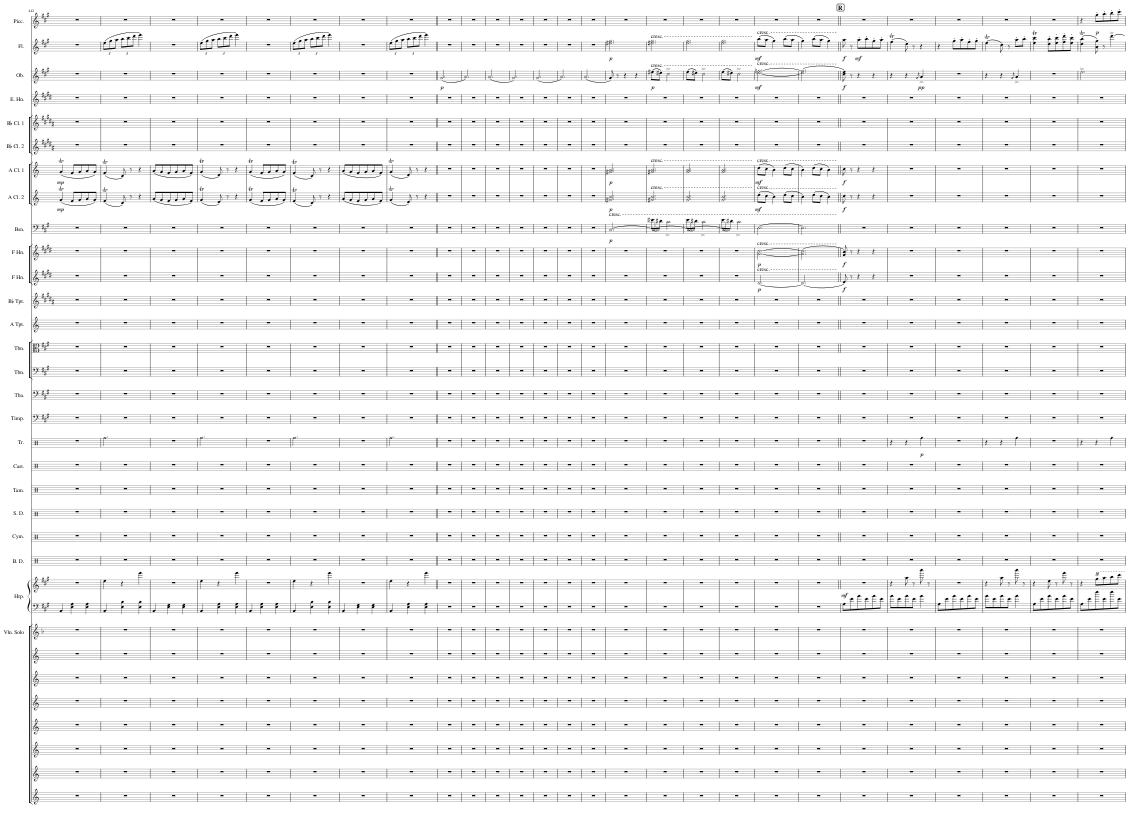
**kern	**kern	**kern	**kern	**kern	**kern	**kern	**kern	**kern	**kern	**dynam	**kern	**kern	**kern	**kern	**kern	**kern	**dynam	**kern	**kern	**kern	**kern	**kern	**kern	**kern	**dynam	**kern	**dynam	**kern	**dynam	**kern	**dynam	**kern	**dynam	**kern	**kern	**kern	**kern	**dynam	**kern	**dynam	**kern	**dynam
*part32	*part31	*part30	*part29	*part28	*part27	*part26	*part25	*part24	*part24	*part24	*part23	*part22	*part21	*part20	*part19	*part18	*part18	*part17	*part16	*part15	*part14	*part13	*part12	*part11	*part11	*part10	*part10	*part9	*part9	*part8	*part8	*part7	*part7	*part6	*part5	*part4	*part3	*part3	*part2	*part2	*part1	*part1
*staff33	*staff32	*staff31	*staff30	*staff29	*staff28	*staff27	*staff26	*staff25	*staff24	*staff24/25	*staff23	*staff22	*staff21	*staff20	*staff19	*staff18	*staff18	*staff17	*staff16	*staff15	*staff14	*staff13	*staff12	*staff11	*staff11	*staff10	*staff10	*staff9	*staff9	*staff8	*staff8	*staff7	*staff7	*staff6	*staff5	*staff4	*staff3	*staff3	*staff2	*staff2	*staff1	*staff1
*I"Piano	*I"Piano	*I"Piano	*I"Piano	*I"Piano	*I"Piano	*I"Piano	*I"Violin Solo	*I"Harp	*	*	*I"Bass Drum	*I"Cymbals	*I"Snare Drum	*I"Tambourine	*I"Castanets	*I"Triangle	*	*I"Timpani	*I"Tuba	*I"Trombone	*I"Trombone	*I"A Trumpet	*I"Bb Trumpet	*I"Horn in F	*	*I"Horn in F	*	*I"Bassoon	*	*I"A Clarinet 2	*	*I"A Clarinet 1	*	*I"Bb Clarinet 2	*I"Bb Clarinet 1	*I"English Horn	*I"Oboe	*	*I"Flute	*	*I"Piccolo	*
*I'Pno	*I'Pno	*I'Pno	*I'Pno	*I'Pno	*I'Pno	*I'Pno	*I'Vln. Solo	*I'Hrp.	*	*	*I'B. D.	*I'Cym.	*I'S. D.	*I'Tam.	*I'Cast.	*I'Tr.	*	*I'Timp.	*I'Tba.	*I'Tbn.	*I'Tbn.	*I'A Tpt.	*I'Bb Tpt.	*	*	*	*	*I'Bsn.	*	*I'A Cl. 2	*	*I'A Cl. 1	*	*I'Bb Cl. 2	*I'Bb Cl. 1	*I'E. Hn.	*I'Ob.	*	*I'Fl.	*	*I'Picc.	*
!!LO:PB:g=z
*clefG2	*clefG2	*clefG2	*clefG2	*clefG2	*clefG2	*clefG2	*clefG2	*clefF4	*clefG2	*	*clefX	*clefX	*clefX	*clefX	*clefX	*clefX	*	*clefF4	*clefF4	*clefF4	*clefC3	*clefG2	*clefG2	*clefG2	*	*clefG2	*	*clefF4	*	*clefG2	*	*clefG2	*	*clefG2	*clefG2	*clefG2	*clefG2	*	*clefG2	*	*clefG2	*
*	*	*	*	*	*	*	*	*	*	*	*	*	*	*	*	*	*	*	*	*	*	*Trd2c3	*Trd1c2	*Trd4c7	*	*Trd4c7	*	*	*	*Trd2c3	*	*Trd2c3	*	*Trd1c2	*Trd1c2	*Trd4c7	*	*	*	*	*Trd-7c-12	*
*k[]	*k[]	*k[]	*k[]	*k[]	*k[]	*k[]	*k[b-]	*k[f#c#g#]	*k[f#c#g#]	*	*k[]	*k[]	*k[]	*k[]	*k[]	*k[]	*	*k[f#c#g#]	*k[f#c#g#]	*k[f#c#g#]	*k[f#c#g#]	*k[]	*k[f#c#g#d#a#]	*k[f#c#g#d#]	*	*k[f#c#g#d#]	*	*k[f#c#g#]	*	*k[]	*	*k[]	*	*k[f#c#g#d#a#]	*k[f#c#g#d#a#]	*k[f#c#g#d#]	*k[f#c#g#]	*	*k[f#c#g#]	*	*k[f#c#g#]	*
*	*	*	*	*	*	*	*M6/8	*M3/4	*M3/4	*	*M3/4	*M3/4	*M3/4	*M3/4	*M3/4	*M3/4	*	*M3/4	*M3/4	*M3/4	*M3/4	*M3/4	*M3/4	*M3/4	*	*M3/4	*	*M3/4	*	*M3/4	*	*M3/4	*	*M3/4	*M3/4	*M3/4	*M3/4	*	*M3/4	*	*M3/4	*
=442	=442	=442	=442	=442	=442	=442	=442	=442	=442	=442	=442	=442	=442	=442	=442	=442	=442	=442	=442	=442	=442	=442	=442	=442	=442	=442	=442	=442	=442	=442	=442	=442	=442	=442	=442	=442	=442	=442	=442	=442	=442	=442
!	!	!	!	!	!	!	!	!	!	!	!	!	!	!	!	!	!	!	!	!	!	!	!	!	!	!	!	!	!	!	!LO:DY:b	!	!LO:DY:b	!	!	!	!	!	!	!	!	!
1r	1r	1r	1r	1r	1r	1r	2.r	4AA/	2.r	.	2.r	2.r	2.r	2.r	2.r	2.r	.	2.r	2.r	2.r	2.r	2.r	2.r	2.r	.	2.r	.	2.r	.	(4gT/	mp	(4gT/	mp	2.r	2.r	2.r	2.r	.	2.r	.	2.r	.
.	.	.	.	.	.	.	.	4E\ 4A\	.	.	.	.	.	.	.	.	.	.	.	.	.	.	.	.	.	.	.	.	.	8f/L	.	8f/L	.	.	.	.	.	.	.	.	.	.
.	.	.	.	.	.	.	.	.	.	.	.	.	.	.	.	.	.	.	.	.	.	.	.	.	.	.	.	.	.	8g/	.	8g/	.	.	.	.	.	.	.	.	.	.
.	.	.	.	.	.	.	.	4E\ 4A\	.	.	.	.	.	.	.	.	.	.	.	.	.	.	.	.	.	.	.	.	.	8a/	.	8a/	.	.	.	.	.	.	.	.	.	.
.	.	.	.	.	.	.	.	.	.	.	.	.	.	.	.	.	.	.	.	.	.	.	.	.	.	.	.	.	.	8g/J)	.	8g/J)	.	.	.	.	.	.	.	.	.	.
.	.	.	.	.	.	.	4ryy	4ryy	4ryy	.	4ryy	4ryy	4ryy	4ryy	4ryy	4ryy	.	4ryy	4ryy	4ryy	4ryy	4ryy	4ryy	4ryy	.	4ryy	.	4ryy	.	4ryy	.	4ryy	.	4ryy	4ryy	4ryy	4ryy	.	4ryy	.	4ryy	.
=443	=443	=443	=443	=443	=443	=443	=443	=443	=443	=443	=443	=443	=443	=443	=443	=443	=443	=443	=443	=443	=443	=443	=443	=443	=443	=443	=443	=443	=443	=443	=443	=443	=443	=443	=443	=443	=443	=443	=443	=443	=443	=443
!	!	!	!	!	!	!	!	!	!	!	!	!	!	!	!	!LO:N:head=diamond	!	!	!	!	!	!	!	!	!	!	!	!	!	!	!	!	!	!	!	!	!	!	!	!	!	!
*	*	*	*	*	*	*	*	*	*	*	*	*	*	*	*	*	*	*	*	*	*	*	*	*	*	*	*	*	*	*	*	*	*	*	*	*	*	*	*Xbrackettup	*	*	*
1r	1r	1r	1r	1r	1r	1r	2.r	4AA/	4ee\	.	2.r	2.r	2.r	2.r	2.r	2.Rff\	.	2.r	2.r	2.r	2.r	2.r	2.r	2.r	.	2.r	.	2.r	.	(4fT/	.	(4fT/	.	2.r	2.r	2.r	2.r	.	(12ee\L	.	2.r	.
.	.	.	.	.	.	.	.	.	.	.	.	.	.	.	.	.	.	.	.	.	.	.	.	.	.	.	.	.	.	.	.	.	.	.	.	.	.	.	12gg#\	.	.	.
.	.	.	.	.	.	.	.	.	.	.	.	.	.	.	.	.	.	.	.	.	.	.	.	.	.	.	.	.	.	.	.	.	.	.	.	.	.	.	12aa\J	.	.	.
.	.	.	.	.	.	.	.	4E\ 4B\	4r	.	.	.	.	.	.	.	.	.	.	.	.	.	.	.	.	.	.	.	.	8d/)	.	8d/)	.	.	.	.	.	.	12bb\L	.	.	.
.	.	.	.	.	.	.	.	.	.	.	.	.	.	.	.	.	.	.	.	.	.	.	.	.	.	.	.	.	.	.	.	.	.	.	.	.	.	.	12ccc#\	.	.	.
.	.	.	.	.	.	.	.	.	.	.	.	.	.	.	.	.	.	.	.	.	.	.	.	.	.	.	.	.	.	8r	.	8r	.	.	.	.	.	.	.	.	.	.
.	.	.	.	.	.	.	.	.	.	.	.	.	.	.	.	.	.	.	.	.	.	.	.	.	.	.	.	.	.	.	.	.	.	.	.	.	.	.	12ddd\J	.	.	.
.	.	.	.	.	.	.	.	4E\ 4B\	4eee\	.	.	.	.	.	.	.	.	.	.	.	.	.	.	.	.	.	.	.	.	4r	.	4r	.	.	.	.	.	.	4eee\)	.	.	.
.	.	.	.	.	.	.	4ryy	4ryy	4ryy	.	4ryy	4ryy	4ryy	4ryy	4ryy	4ryy	.	4ryy	4ryy	4ryy	4ryy	4ryy	4ryy	4ryy	.	4ryy	.	4ryy	.	4ryy	.	4ryy	.	4ryy	4ryy	4ryy	4ryy	.	4ryy	.	4ryy	.
=444	=444	=444	=444	=444	=444	=444	=444	=444	=444	=444	=444	=444	=444	=444	=444	=444	=444	=444	=444	=444	=444	=444	=444	=444	=444	=444	=444	=444	=444	=444	=444	=444	=444	=444	=444	=444	=444	=444	=444	=444	=444	=444
1r	1r	1r	1r	1r	1r	1r	2.r	4AA/	2.r	.	2.r	2.r	2.r	2.r	2.r	2.r	.	2.r	2.r	2.r	2.r	2.r	2.r	2.r	.	2.r	.	2.r	.	(8a/L	.	(8a/L	.	2.r	2.r	2.r	2.r	.	2.r	.	2.r	.
.	.	.	.	.	.	.	.	.	.	.	.	.	.	.	.	.	.	.	.	.	.	.	.	.	.	.	.	.	.	8g/	.	8g/	.	.	.	.	.	.	.	.	.	.
.	.	.	.	.	.	.	.	4E\ 4G#\	.	.	.	.	.	.	.	.	.	.	.	.	.	.	.	.	.	.	.	.	.	8f/	.	8f/	.	.	.	.	.	.	.	.	.	.
.	.	.	.	.	.	.	.	.	.	.	.	.	.	.	.	.	.	.	.	.	.	.	.	.	.	.	.	.	.	8g/	.	8g/	.	.	.	.	.	.	.	.	.	.
.	.	.	.	.	.	.	.	4E\ 4G#\	.	.	.	.	.	.	.	.	.	.	.	.	.	.	.	.	.	.	.	.	.	8a/	.	8a/	.	.	.	.	.	.	.	.	.	.
.	.	.	.	.	.	.	.	.	.	.	.	.	.	.	.	.	.	.	.	.	.	.	.	.	.	.	.	.	.	8f/J)	.	8f/J)	.	.	.	.	.	.	.	.	.	.
.	.	.	.	.	.	.	4ryy	4ryy	4ryy	.	4ryy	4ryy	4ryy	4ryy	4ryy	4ryy	.	4ryy	4ryy	4ryy	4ryy	4ryy	4ryy	4ryy	.	4ryy	.	4ryy	.	4ryy	.	4ryy	.	4ryy	4ryy	4ryy	4ryy	.	4ryy	.	4ryy	.
=445	=445	=445	=445	=445	=445	=445	=445	=445	=445	=445	=445	=445	=445	=445	=445	=445	=445	=445	=445	=445	=445	=445	=445	=445	=445	=445	=445	=445	=445	=445	=445	=445	=445	=445	=445	=445	=445	=445	=445	=445	=445	=445
!	!	!	!	!	!	!	!	!	!	!	!	!	!	!	!	!LO:N:head=diamond	!	!	!	!	!	!	!	!	!	!	!	!	!	!	!	!	!	!	!	!	!	!	!	!	!	!
1r	1r	1r	1r	1r	1r	1r	2.r	4AA/	4ee\	.	2.r	2.r	2.r	2.r	2.r	2.Rff\	.	2.r	2.r	2.r	2.r	2.r	2.r	2.r	.	2.r	.	2.r	.	(4gT/	.	(4gT/	.	2.r	2.r	2.r	2.r	.	(12ee\L	.	2.r	.
.	.	.	.	.	.	.	.	.	.	.	.	.	.	.	.	.	.	.	.	.	.	.	.	.	.	.	.	.	.	.	.	.	.	.	.	.	.	.	12gg#\	.	.	.
.	.	.	.	.	.	.	.	.	.	.	.	.	.	.	.	.	.	.	.	.	.	.	.	.	.	.	.	.	.	.	.	.	.	.	.	.	.	.	12aa\J	.	.	.
.	.	.	.	.	.	.	.	4E\ 4A\	4r	.	.	.	.	.	.	.	.	.	.	.	.	.	.	.	.	.	.	.	.	8e/)	.	8e/)	.	.	.	.	.	.	12bb\L	.	.	.
.	.	.	.	.	.	.	.	.	.	.	.	.	.	.	.	.	.	.	.	.	.	.	.	.	.	.	.	.	.	.	.	.	.	.	.	.	.	.	12ccc#\	.	.	.
.	.	.	.	.	.	.	.	.	.	.	.	.	.	.	.	.	.	.	.	.	.	.	.	.	.	.	.	.	.	8r	.	8r	.	.	.	.	.	.	.	.	.	.
.	.	.	.	.	.	.	.	.	.	.	.	.	.	.	.	.	.	.	.	.	.	.	.	.	.	.	.	.	.	.	.	.	.	.	.	.	.	.	12ddd\J	.	.	.
.	.	.	.	.	.	.	.	4E\ 4A\	4eee\	.	.	.	.	.	.	.	.	.	.	.	.	.	.	.	.	.	.	.	.	4r	.	4r	.	.	.	.	.	.	4eee\)	.	.	.
.	.	.	.	.	.	.	4ryy	4ryy	4ryy	.	4ryy	4ryy	4ryy	4ryy	4ryy	4ryy	.	4ryy	4ryy	4ryy	4ryy	4ryy	4ryy	4ryy	.	4ryy	.	4ryy	.	4ryy	.	4ryy	.	4ryy	4ryy	4ryy	4ryy	.	4ryy	.	4ryy	.
=446	=446	=446	=446	=446	=446	=446	=446	=446	=446	=446	=446	=446	=446	=446	=446	=446	=446	=446	=446	=446	=446	=446	=446	=446	=446	=446	=446	=446	=446	=446	=446	=446	=446	=446	=446	=446	=446	=446	=446	=446	=446	=446
1r	1r	1r	1r	1r	1r	1r	2.r	4AA/	2.r	.	2.r	2.r	2.r	2.r	2.r	2.r	.	2.r	2.r	2.r	2.r	2.r	2.r	2.r	.	2.r	.	2.r	.	(4gT/	.	(4gT/	.	2.r	2.r	2.r	2.r	.	2.r	.	2.r	.
.	.	.	.	.	.	.	.	4E\ 4A\	.	.	.	.	.	.	.	.	.	.	.	.	.	.	.	.	.	.	.	.	.	8f/L	.	8f/L	.	.	.	.	.	.	.	.	.	.
.	.	.	.	.	.	.	.	.	.	.	.	.	.	.	.	.	.	.	.	.	.	.	.	.	.	.	.	.	.	8g/	.	8g/	.	.	.	.	.	.	.	.	.	.
.	.	.	.	.	.	.	.	4E\ 4A\	.	.	.	.	.	.	.	.	.	.	.	.	.	.	.	.	.	.	.	.	.	8a/	.	8a/	.	.	.	.	.	.	.	.	.	.
.	.	.	.	.	.	.	.	.	.	.	.	.	.	.	.	.	.	.	.	.	.	.	.	.	.	.	.	.	.	8g/J)	.	8g/J)	.	.	.	.	.	.	.	.	.	.
.	.	.	.	.	.	.	4ryy	4ryy	4ryy	.	4ryy	4ryy	4ryy	4ryy	4ryy	4ryy	.	4ryy	4ryy	4ryy	4ryy	4ryy	4ryy	4ryy	.	4ryy	.	4ryy	.	4ryy	.	4ryy	.	4ryy	4ryy	4ryy	4ryy	.	4ryy	.	4ryy	.
=447	=447	=447	=447	=447	=447	=447	=447	=447	=447	=447	=447	=447	=447	=447	=447	=447	=447	=447	=447	=447	=447	=447	=447	=447	=447	=447	=447	=447	=447	=447	=447	=447	=447	=447	=447	=447	=447	=447	=447	=447	=447	=447
!	!	!	!	!	!	!	!	!	!	!	!	!	!	!	!	!LO:N:head=diamond	!	!	!	!	!	!	!	!	!	!	!	!	!	!	!	!	!	!	!	!	!	!	!	!	!	!
1r	1r	1r	1r	1r	1r	1r	2.r	4AA/	4ee\	.	2.r	2.r	2.r	2.r	2.r	2.Rff\	.	2.r	2.r	2.r	2.r	2.r	2.r	2.r	.	2.r	.	2.r	.	(4fT/	.	(4fT/	.	2.r	2.r	2.r	2.r	.	(12ee\L	.	2.r	.
.	.	.	.	.	.	.	.	.	.	.	.	.	.	.	.	.	.	.	.	.	.	.	.	.	.	.	.	.	.	.	.	.	.	.	.	.	.	.	12gg#\	.	.	.
.	.	.	.	.	.	.	.	.	.	.	.	.	.	.	.	.	.	.	.	.	.	.	.	.	.	.	.	.	.	.	.	.	.	.	.	.	.	.	12aa\J	.	.	.
.	.	.	.	.	.	.	.	4E\ 4B\	4r	.	.	.	.	.	.	.	.	.	.	.	.	.	.	.	.	.	.	.	.	8d/)	.	8d/)	.	.	.	.	.	.	12bb\L	.	.	.
.	.	.	.	.	.	.	.	.	.	.	.	.	.	.	.	.	.	.	.	.	.	.	.	.	.	.	.	.	.	.	.	.	.	.	.	.	.	.	12ccc#\	.	.	.
.	.	.	.	.	.	.	.	.	.	.	.	.	.	.	.	.	.	.	.	.	.	.	.	.	.	.	.	.	.	8r	.	8r	.	.	.	.	.	.	.	.	.	.
.	.	.	.	.	.	.	.	.	.	.	.	.	.	.	.	.	.	.	.	.	.	.	.	.	.	.	.	.	.	.	.	.	.	.	.	.	.	.	12ddd\J	.	.	.
.	.	.	.	.	.	.	.	4E\ 4B\	4eee\	.	.	.	.	.	.	.	.	.	.	.	.	.	.	.	.	.	.	.	.	4r	.	4r	.	.	.	.	.	.	4eee\)	.	.	.
.	.	.	.	.	.	.	4ryy	4ryy	4ryy	.	4ryy	4ryy	4ryy	4ryy	4ryy	4ryy	.	4ryy	4ryy	4ryy	4ryy	4ryy	4ryy	4ryy	.	4ryy	.	4ryy	.	4ryy	.	4ryy	.	4ryy	4ryy	4ryy	4ryy	.	4ryy	.	4ryy	.
=448	=448	=448	=448	=448	=448	=448	=448	=448	=448	=448	=448	=448	=448	=448	=448	=448	=448	=448	=448	=448	=448	=448	=448	=448	=448	=448	=448	=448	=448	=448	=448	=448	=448	=448	=448	=448	=448	=448	=448	=448	=448	=448
1r	1r	1r	1r	1r	1r	1r	2.r	4AA/	2.r	.	2.r	2.r	2.r	2.r	2.r	2.r	.	2.r	2.r	2.r	2.r	2.r	2.r	2.r	.	2.r	.	2.r	.	(8a/L	.	(8a/L	.	2.r	2.r	2.r	2.r	.	2.r	.	2.r	.
.	.	.	.	.	.	.	.	.	.	.	.	.	.	.	.	.	.	.	.	.	.	.	.	.	.	.	.	.	.	8g/	.	8g/	.	.	.	.	.	.	.	.	.	.
.	.	.	.	.	.	.	.	4E\ 4G#\	.	.	.	.	.	.	.	.	.	.	.	.	.	.	.	.	.	.	.	.	.	8f/	.	8f/	.	.	.	.	.	.	.	.	.	.
.	.	.	.	.	.	.	.	.	.	.	.	.	.	.	.	.	.	.	.	.	.	.	.	.	.	.	.	.	.	8g/	.	8g/	.	.	.	.	.	.	.	.	.	.
.	.	.	.	.	.	.	.	4E\ 4G#\	.	.	.	.	.	.	.	.	.	.	.	.	.	.	.	.	.	.	.	.	.	8a/	.	8a/	.	.	.	.	.	.	.	.	.	.
.	.	.	.	.	.	.	.	.	.	.	.	.	.	.	.	.	.	.	.	.	.	.	.	.	.	.	.	.	.	8f/J)	.	8f/J)	.	.	.	.	.	.	.	.	.	.
.	.	.	.	.	.	.	4ryy	4ryy	4ryy	.	4ryy	4ryy	4ryy	4ryy	4ryy	4ryy	.	4ryy	4ryy	4ryy	4ryy	4ryy	4ryy	4ryy	.	4ryy	.	4ryy	.	4ryy	.	4ryy	.	4ryy	4ryy	4ryy	4ryy	.	4ryy	.	4ryy	.
=449	=449	=449	=449	=449	=449	=449	=449	=449	=449	=449	=449	=449	=449	=449	=449	=449	=449	=449	=449	=449	=449	=449	=449	=449	=449	=449	=449	=449	=449	=449	=449	=449	=449	=449	=449	=449	=449	=449	=449	=449	=449	=449
!	!	!	!	!	!	!	!	!	!	!	!	!	!	!	!	!LO:N:head=diamond	!	!	!	!	!	!	!	!	!	!	!	!	!	!	!	!	!	!	!	!	!	!	!	!	!	!
1r	1r	1r	1r	1r	1r	1r	2.r	4AA/	4ee\	.	2.r	2.r	2.r	2.r	2.r	2.Rff\	.	2.r	2.r	2.r	2.r	2.r	2.r	2.r	.	2.r	.	2.r	.	(4gT/	.	(4gT/	.	2.r	2.r	2.r	2.r	.	(12ee\L	.	2.r	.
.	.	.	.	.	.	.	.	.	.	.	.	.	.	.	.	.	.	.	.	.	.	.	.	.	.	.	.	.	.	.	.	.	.	.	.	.	.	.	12gg#\	.	.	.
.	.	.	.	.	.	.	.	.	.	.	.	.	.	.	.	.	.	.	.	.	.	.	.	.	.	.	.	.	.	.	.	.	.	.	.	.	.	.	12aa\J	.	.	.
.	.	.	.	.	.	.	.	4E\ 4A\	4r	.	.	.	.	.	.	.	.	.	.	.	.	.	.	.	.	.	.	.	.	8e/)	.	8e/)	.	.	.	.	.	.	12bb\L	.	.	.
.	.	.	.	.	.	.	.	.	.	.	.	.	.	.	.	.	.	.	.	.	.	.	.	.	.	.	.	.	.	.	.	.	.	.	.	.	.	.	12ccc#\	.	.	.
.	.	.	.	.	.	.	.	.	.	.	.	.	.	.	.	.	.	.	.	.	.	.	.	.	.	.	.	.	.	8r	.	8r	.	.	.	.	.	.	.	.	.	.
.	.	.	.	.	.	.	.	.	.	.	.	.	.	.	.	.	.	.	.	.	.	.	.	.	.	.	.	.	.	.	.	.	.	.	.	.	.	.	12ddd\J	.	.	.
.	.	.	.	.	.	.	.	4E\ 4A\	4eee\	.	.	.	.	.	.	.	.	.	.	.	.	.	.	.	.	.	.	.	.	4r	.	4r	.	.	.	.	.	.	4eee\)	.	.	.
.	.	.	.	.	.	.	4ryy	4ryy	4ryy	.	4ryy	4ryy	4ryy	4ryy	4ryy	4ryy	.	4ryy	4ryy	4ryy	4ryy	4ryy	4ryy	4ryy	.	4ryy	.	4ryy	.	4ryy	.	4ryy	.	4ryy	4ryy	4ryy	4ryy	.	4ryy	.	4ryy	.
=450||	=450||	=450||	=450||	=450||	=450||	=450||	=450||	=450||	=450||	=450||	=450||	=450||	=450||	=450||	=450||	=450||	=450||	=450||	=450||	=450||	=450||	=450||	=450||	=450||	=450||	=450||	=450||	=450||	=450||	=450||	=450||	=450||	=450||	=450||	=450||	=450||	=450||	=450||	=450||	=450||	=450||	=450||
!	!	!	!	!	!	!	!	!	!	!	!	!	!	!	!	!	!	!	!	!	!	!	!	!	!	!	!	!	!	!	!	!	!	!	!	!	!	!LO:DY:b	!	!	!	!
1r	1r	1r	1r	1r	1r	1r	2.r	2.r	2.r	.	2.r	2.r	2.r	2.r	2.r	2.r	.	2.r	2.r	2.r	2.r	2.r	2.r	2.r	.	2.r	.	2.r	.	2.r	.	2.r	.	2.r	2.r	2.r	(2.g#/	p	2.r	.	2.r	.
.	.	.	.	.	.	.	4ryy	4ryy	4ryy	.	4ryy	4ryy	4ryy	4ryy	4ryy	4ryy	.	4ryy	4ryy	4ryy	4ryy	4ryy	4ryy	4ryy	.	4ryy	.	4ryy	.	4ryy	.	4ryy	.	4ryy	4ryy	4ryy	4ryy	.	4ryy	.	4ryy	.
=451	=451	=451	=451	=451	=451	=451	=451	=451	=451	=451	=451	=451	=451	=451	=451	=451	=451	=451	=451	=451	=451	=451	=451	=451	=451	=451	=451	=451	=451	=451	=451	=451	=451	=451	=451	=451	=451	=451	=451	=451	=451	=451
1r	1r	1r	1r	1r	1r	1r	2.r	2.r	2.r	.	2.r	2.r	2.r	2.r	2.r	2.r	.	2.r	2.r	2.r	2.r	2.r	2.r	2.r	.	2.r	.	2.r	.	2.r	.	2.r	.	2.r	2.r	2.r	2.a/)	.	2.r	.	2.r	.
.	.	.	.	.	.	.	4ryy	4ryy	4ryy	.	4ryy	4ryy	4ryy	4ryy	4ryy	4ryy	.	4ryy	4ryy	4ryy	4ryy	4ryy	4ryy	4ryy	.	4ryy	.	4ryy	.	4ryy	.	4ryy	.	4ryy	4ryy	4ryy	4ryy	.	4ryy	.	4ryy	.
=452	=452	=452	=452	=452	=452	=452	=452	=452	=452	=452	=452	=452	=452	=452	=452	=452	=452	=452	=452	=452	=452	=452	=452	=452	=452	=452	=452	=452	=452	=452	=452	=452	=452	=452	=452	=452	=452	=452	=452	=452	=452	=452
1r	1r	1r	1r	1r	1r	1r	2.r	2.r	2.r	.	2.r	2.r	2.r	2.r	2.r	2.r	.	2.r	2.r	2.r	2.r	2.r	2.r	2.r	.	2.r	.	2.r	.	2.r	.	2.r	.	2.r	2.r	2.r	(2.a/	.	2.r	.	2.r	.
.	.	.	.	.	.	.	4ryy	4ryy	4ryy	.	4ryy	4ryy	4ryy	4ryy	4ryy	4ryy	.	4ryy	4ryy	4ryy	4ryy	4ryy	4ryy	4ryy	.	4ryy	.	4ryy	.	4ryy	.	4ryy	.	4ryy	4ryy	4ryy	4ryy	.	4ryy	.	4ryy	.
=453	=453	=453	=453	=453	=453	=453	=453	=453	=453	=453	=453	=453	=453	=453	=453	=453	=453	=453	=453	=453	=453	=453	=453	=453	=453	=453	=453	=453	=453	=453	=453	=453	=453	=453	=453	=453	=453	=453	=453	=453	=453	=453
1r	1r	1r	1r	1r	1r	1r	2.r	2.r	2.r	.	2.r	2.r	2.r	2.r	2.r	2.r	.	2.r	2.r	2.r	2.r	2.r	2.r	2.r	.	2.r	.	2.r	.	2.r	.	2.r	.	2.r	2.r	2.r	2.g#/)	.	2.r	.	2.r	.
.	.	.	.	.	.	.	4ryy	4ryy	4ryy	.	4ryy	4ryy	4ryy	4ryy	4ryy	4ryy	.	4ryy	4ryy	4ryy	4ryy	4ryy	4ryy	4ryy	.	4ryy	.	4ryy	.	4ryy	.	4ryy	.	4ryy	4ryy	4ryy	4ryy	.	4ryy	.	4ryy	.
=454	=454	=454	=454	=454	=454	=454	=454	=454	=454	=454	=454	=454	=454	=454	=454	=454	=454	=454	=454	=454	=454	=454	=454	=454	=454	=454	=454	=454	=454	=454	=454	=454	=454	=454	=454	=454	=454	=454	=454	=454	=454	=454
1r	1r	1r	1r	1r	1r	1r	2.r	2.r	2.r	.	2.r	2.r	2.r	2.r	2.r	2.r	.	2.r	2.r	2.r	2.r	2.r	2.r	2.r	.	2.r	.	2.r	.	2.r	.	2.r	.	2.r	2.r	2.r	(2.g#/	.	2.r	.	2.r	.
.	.	.	.	.	.	.	4ryy	4ryy	4ryy	.	4ryy	4ryy	4ryy	4ryy	4ryy	4ryy	.	4ryy	4ryy	4ryy	4ryy	4ryy	4ryy	4ryy	.	4ryy	.	4ryy	.	4ryy	.	4ryy	.	4ryy	4ryy	4ryy	4ryy	.	4ryy	.	4ryy	.
=455	=455	=455	=455	=455	=455	=455	=455	=455	=455	=455	=455	=455	=455	=455	=455	=455	=455	=455	=455	=455	=455	=455	=455	=455	=455	=455	=455	=455	=455	=455	=455	=455	=455	=455	=455	=455	=455	=455	=455	=455	=455	=455
1r	1r	1r	1r	1r	1r	1r	2.r	2.r	2.r	.	2.r	2.r	2.r	2.r	2.r	2.r	.	2.r	2.r	2.r	2.r	2.r	2.r	2.r	.	2.r	.	2.r	.	2.r	.	2.r	.	2.r	2.r	2.r	2.a/)	.	2.r	.	2.r	.
.	.	.	.	.	.	.	4ryy	4ryy	4ryy	.	4ryy	4ryy	4ryy	4ryy	4ryy	4ryy	.	4ryy	4ryy	4ryy	4ryy	4ryy	4ryy	4ryy	.	4ryy	.	4ryy	.	4ryy	.	4ryy	.	4ryy	4ryy	4ryy	4ryy	.	4ryy	.	4ryy	.
=456	=456	=456	=456	=456	=456	=456	=456	=456	=456	=456	=456	=456	=456	=456	=456	=456	=456	=456	=456	=456	=456	=456	=456	=456	=456	=456	=456	=456	=456	=456	=456	=456	=456	=456	=456	=456	=456	=456	=456	=456	=456	=456
1r	1r	1r	1r	1r	1r	1r	2.r	2.r	2.r	.	2.r	2.r	2.r	2.r	2.r	2.r	.	2.r	2.r	2.r	2.r	2.r	2.r	2.r	.	2.r	.	2.r	.	2.r	.	2.r	.	2.r	2.r	2.r	(2.a/	.	2.r	.	2.r	.
.	.	.	.	.	.	.	4ryy	4ryy	4ryy	.	4ryy	4ryy	4ryy	4ryy	4ryy	4ryy	.	4ryy	4ryy	4ryy	4ryy	4ryy	4ryy	4ryy	.	4ryy	.	4ryy	.	4ryy	.	4ryy	.	4ryy	4ryy	4ryy	4ryy	.	4ryy	.	4ryy	.
=457	=457	=457	=457	=457	=457	=457	=457	=457	=457	=457	=457	=457	=457	=457	=457	=457	=457	=457	=457	=457	=457	=457	=457	=457	=457	=457	=457	=457	=457	=457	=457	=457	=457	=457	=457	=457	=457	=457	=457	=457	=457	=457
!	!	!	!	!	!	!	!	!	!	!	!	!	!	!	!	!	!	!	!	!	!	!	!	!	!	!	!	!LO:TX:a:t=cresc.	!	!	!	!	!	!	!	!	!	!	!	!	!	!
!	!	!	!	!	!	!	!	!	!	!	!	!	!	!	!	!	!	!	!	!	!	!	!	!	!	!	!	!	!LO:DY:b	!	!LO:DY:b	!	!LO:DY:b	!	!	!	!	!	!	!LO:DY:b	!	!
1r	1r	1r	1r	1r	1r	1r	2.r	2.r	2.r	.	2.r	2.r	2.r	2.r	2.r	2.r	.	2.r	2.r	2.r	2.r	2.r	2.r	2.r	.	2.r	.	[2.C#/	p	2.g#X/ 2.b/	p	2.g#X/ 2.b/	p	2.r	2.r	2.r	8g#/)	.	2.ee#X\ 2.gg#\	p	2.r	.
.	.	.	.	.	.	.	.	.	.	.	.	.	.	.	.	.	.	.	.	.	.	.	.	.	.	.	.	.	.	.	.	.	.	.	.	.	8r	.	.	.	.	.
.	.	.	.	.	.	.	.	.	.	.	.	.	.	.	.	.	.	.	.	.	.	.	.	.	.	.	.	.	.	.	.	.	.	.	.	.	4r	.	.	.	.	.
.	.	.	.	.	.	.	.	.	.	.	.	.	.	.	.	.	.	.	.	.	.	.	.	.	.	.	.	.	.	.	.	.	.	.	.	.	4r	.	.	.	.	.
.	.	.	.	.	.	.	4ryy	4ryy	4ryy	.	4ryy	4ryy	4ryy	4ryy	4ryy	4ryy	.	4ryy	4ryy	4ryy	4ryy	4ryy	4ryy	4ryy	.	4ryy	.	4ryy	.	4ryy	.	4ryy	.	4ryy	4ryy	4ryy	4ryy	.	4ryy	.	4ryy	.
=458	=458	=458	=458	=458	=458	=458	=458	=458	=458	=458	=458	=458	=458	=458	=458	=458	=458	=458	=458	=458	=458	=458	=458	=458	=458	=458	=458	=458	=458	=458	=458	=458	=458	=458	=458	=458	=458	=458	=458	=458	=458	=458
*	*	*	*	*	*	*	*	*	*	*	*	*	*	*	*	*	*	*	*	*	*	*	*	*	*	*	*	*^	*	*	*	*	*	*	*	*	*	*	*	*	*	*
!	!	!	!	!	!	!	!	!	!	!	!	!	!	!	!	!	!	!	!	!	!	!	!	!	!	!	!	!	!	!	!	!	!	!	!	!	!	!	!	!LO:TX:a:t=cresc.	!	!	!
!	!	!	!	!	!	!	!	!	!	!	!	!	!	!	!	!	!	!	!	!	!	!	!	!	!	!	!	!	!	!	!	!	!	!	!	!	!	!LO:TX:a:t=cresc.	!	!	!	!	!
!	!	!	!	!	!	!	!	!	!	!	!	!	!	!	!	!	!	!	!	!	!	!	!	!	!	!	!	!	!	!	!	!	!LO:TX:a:t=cresc.	!	!	!	!	!	!	!	!	!	!
!	!	!	!	!	!	!	!	!	!	!	!	!	!	!	!	!	!	!	!	!	!	!	!	!	!	!	!	!	!	!	!LO:TX:a:t=cresc.	!	!	!	!	!	!	!	!	!	!	!	!
!	!	!	!	!	!	!	!	!	!	!	!	!	!	!	!	!	!	!	!	!	!	!	!	!	!	!	!	!	!	!	!	!	!	!	!	!	!	!	!LO:DY:b	!	!	!	!
1r	1r	1r	1r	1r	1r	1r	2.r	2.r	2.r	.	2.r	2.r	2.r	2.r	2.r	2.r	.	2.r	2.r	2.r	2.r	2.r	2.r	2.r	.	2.r	.	2.C#/_	(8e#X\L	.	2.g#X/ 2.b/	.	2.g#X/ 2.b/	.	2.r	2.r	2.r	(8ee#X\L	p	2.ee#X\ 2.gg#\	.	2.r	.
.	.	.	.	.	.	.	.	.	.	.	.	.	.	.	.	.	.	.	.	.	.	.	.	.	.	.	.	.	8d#X\J)	.	.	.	.	.	.	.	.	8dd#X\J)	.	.	.	.	.
.	.	.	.	.	.	.	.	.	.	.	.	.	.	.	.	.	.	.	.	.	.	.	.	.	.	.	.	.	2c#^\	.	.	.	.	.	.	.	.	2cc#^\	.	.	.	.	.
.	.	.	.	.	.	.	4ryy	4ryy	4ryy	.	4ryy	4ryy	4ryy	4ryy	4ryy	4ryy	.	4ryy	4ryy	4ryy	4ryy	4ryy	4ryy	4ryy	.	4ryy	.	4ryy	4ryy	.	4ryy	.	4ryy	.	4ryy	4ryy	4ryy	4ryy	.	4ryy	.	4ryy	.
=459	=459	=459	=459	=459	=459	=459	=459	=459	=459	=459	=459	=459	=459	=459	=459	=459	=459	=459	=459	=459	=459	=459	=459	=459	=459	=459	=459	=459	=459	=459	=459	=459	=459	=459	=459	=459	=459	=459	=459	=459	=459	=459	=459
1r	1r	1r	1r	1r	1r	1r	2.r	2.r	2.r	.	2.r	2.r	2.r	2.r	2.r	2.r	.	2.r	2.r	2.r	2.r	2.r	2.r	2.r	.	2.r	.	2.C#/_	(8e\L	.	2.g/ 2.b/	.	2.g/ 2.b/	.	2.r	2.r	2.r	(8ee\L	.	2.ee\ 2.gg#\	.	2.r	.
.	.	.	.	.	.	.	.	.	.	.	.	.	.	.	.	.	.	.	.	.	.	.	.	.	.	.	.	.	8d#X\J)	.	.	.	.	.	.	.	.	8dd#X\J)	.	.	.	.	.
.	.	.	.	.	.	.	.	.	.	.	.	.	.	.	.	.	.	.	.	.	.	.	.	.	.	.	.	.	2c#^\	.	.	.	.	.	.	.	.	2cc#^\	.	.	.	.	.
.	.	.	.	.	.	.	4ryy	4ryy	4ryy	.	4ryy	4ryy	4ryy	4ryy	4ryy	4ryy	.	4ryy	4ryy	4ryy	4ryy	4ryy	4ryy	4ryy	.	4ryy	.	4ryy	4ryy	.	4ryy	.	4ryy	.	4ryy	4ryy	4ryy	4ryy	.	4ryy	.	4ryy	.
=460	=460	=460	=460	=460	=460	=460	=460	=460	=460	=460	=460	=460	=460	=460	=460	=460	=460	=460	=460	=460	=460	=460	=460	=460	=460	=460	=460	=460	=460	=460	=460	=460	=460	=460	=460	=460	=460	=460	=460	=460	=460	=460	=460
1r	1r	1r	1r	1r	1r	1r	2.r	2.r	2.r	.	2.r	2.r	2.r	2.r	2.r	2.r	.	2.r	2.r	2.r	2.r	2.r	2.r	2.r	.	2.r	.	2.C#/]	(8e\L	.	2.g/ 2.b/	.	2.g/ 2.b/	.	2.r	2.r	2.r	(8ee\L	.	2.ee\ 2.gg#\	.	2.r	.
.	.	.	.	.	.	.	.	.	.	.	.	.	.	.	.	.	.	.	.	.	.	.	.	.	.	.	.	.	8d#X\J)	.	.	.	.	.	.	.	.	8dd#X\J)	.	.	.	.	.
.	.	.	.	.	.	.	.	.	.	.	.	.	.	.	.	.	.	.	.	.	.	.	.	.	.	.	.	.	2c#^\	.	.	.	.	.	.	.	.	2cc#^\	.	.	.	.	.
.	.	.	.	.	.	.	4ryy	4ryy	4ryy	.	4ryy	4ryy	4ryy	4ryy	4ryy	4ryy	.	4ryy	4ryy	4ryy	4ryy	4ryy	4ryy	4ryy	.	4ryy	.	4ryy	4ryy	.	4ryy	.	4ryy	.	4ryy	4ryy	4ryy	4ryy	.	4ryy	.	4ryy	.
=461	=461	=461	=461	=461	=461	=461	=461	=461	=461	=461	=461	=461	=461	=461	=461	=461	=461	=461	=461	=461	=461	=461	=461	=461	=461	=461	=461	=461	=461	=461	=461	=461	=461	=461	=461	=461	=461	=461	=461	=461	=461	=461	=461
!	!	!	!	!	!	!	!	!	!	!	!	!	!	!	!	!	!	!	!	!	!	!	!	!	!	!	!	!	!	!	!	!	!	!	!	!	!	!	!	!LO:TX:a:t=cresc.	!	!	!
!	!	!	!	!	!	!	!	!	!	!	!	!	!	!	!	!	!	!	!	!	!	!	!	!	!	!	!	!	!	!	!	!	!	!	!	!	!	!LO:TX:a:t=cresc.	!	!	!	!	!
!	!	!	!	!	!	!	!	!	!	!	!	!	!	!	!	!	!	!	!	!	!	!	!	!	!	!	!	!	!	!	!	!	!LO:TX:a:t=cresc.	!	!	!	!	!	!	!	!	!	!
!	!	!	!	!	!	!	!	!	!	!	!	!	!	!	!	!	!	!	!	!	!	!	!	!	!	!	!	!	!	!	!LO:TX:a:t=cresc.	!	!	!	!	!	!	!	!	!	!	!	!
!	!	!	!	!	!	!	!	!	!	!	!	!	!	!	!	!	!	!	!	!	!	!	!	!	!	!LO:TX:a:t=cresc.	!	!	!	!	!	!	!	!	!	!	!	!	!	!	!	!	!
!	!	!	!	!	!	!	!	!	!	!	!	!	!	!	!	!	!	!	!	!	!	!	!	!LO:TX:a:t=cresc.	!	!	!	!	!	!	!	!	!	!	!	!	!	!	!	!	!	!	!
!	!	!	!	!	!	!	!	!	!	!	!	!	!	!	!	!	!	!	!	!	!	!	!	!	!LO:DY:b	!	!LO:DY:b	!	!	!	!	!LO:DY:b	!	!LO:DY:b	!	!	!	!	!LO:DY:b	!	!LO:DY:b	!	!
*	*	*	*	*	*	*	*	*	*	*	*	*	*	*	*	*	*	*	*	*	*	*	*	*	*	*	*	*v	*v	*	*	*	*	*	*	*	*	*	*	*	*	*	*
1r	1r	1r	1r	1r	1r	1r	2.r	2.r	2.r	.	2.r	2.r	2.r	2.r	2.r	2.r	.	2.r	2.r	2.r	2.r	2.r	2.r	[2.d#/	p	[2.a\ [2.cc#\	p	[2.E\	.	(8dd\L	mf	(8dd\L	mf	2.r	2.r	2.r	[2.dd\ [2.ffn\	mf	(8bb\L	mf	2.r	.
.	.	.	.	.	.	.	.	.	.	.	.	.	.	.	.	.	.	.	.	.	.	.	.	.	.	.	.	.	.	8cc\J	.	8cc\J	.	.	.	.	.	.	8aa\J	.	.	.
.	.	.	.	.	.	.	.	.	.	.	.	.	.	.	.	.	.	.	.	.	.	.	.	.	.	.	.	.	.	4b\)	.	4b\)	.	.	.	.	.	.	4gg#\)	.	.	.
.	.	.	.	.	.	.	.	.	.	.	.	.	.	.	.	.	.	.	.	.	.	.	.	.	.	.	.	.	.	(8dd\L	.	(8dd\L	.	.	.	.	.	.	(8bb\L	.	.	.
.	.	.	.	.	.	.	.	.	.	.	.	.	.	.	.	.	.	.	.	.	.	.	.	.	.	.	.	.	.	8cc\J	.	8cc\J	.	.	.	.	.	.	8aa\J	.	.	.
.	.	.	.	.	.	.	4ryy	4ryy	4ryy	.	4ryy	4ryy	4ryy	4ryy	4ryy	4ryy	.	4ryy	4ryy	4ryy	4ryy	4ryy	4ryy	4ryy	.	4ryy	.	4ryy	.	4ryy	.	4ryy	.	4ryy	4ryy	4ryy	4ryy	.	4ryy	.	4ryy	.
=462	=462	=462	=462	=462	=462	=462	=462	=462	=462	=462	=462	=462	=462	=462	=462	=462	=462	=462	=462	=462	=462	=462	=462	=462	=462	=462	=462	=462	=462	=462	=462	=462	=462	=462	=462	=462	=462	=462	=462	=462	=462	=462
1r	1r	1r	1r	1r	1r	1r	2.r	2.r	2.r	.	2.r	2.r	2.r	2.r	2.r	2.r	.	2.r	2.r	2.r	2.r	2.r	2.r	(2.d#/]	.	(2.a\] 2.cc#\]	.	2.E\]	.	4b\)	.	4b\)	.	2.r	2.r	2.r	(2.dd\] 2.ff\]	.	4gg#\)	.	2.r	.
.	.	.	.	.	.	.	.	.	.	.	.	.	.	.	.	.	.	.	.	.	.	.	.	.	.	.	.	.	.	(8dd\L	.	(8dd\L	.	.	.	.	.	.	(8bb\L	.	.	.
.	.	.	.	.	.	.	.	.	.	.	.	.	.	.	.	.	.	.	.	.	.	.	.	.	.	.	.	.	.	8cc\J	.	8cc\J	.	.	.	.	.	.	8aa\J	.	.	.
.	.	.	.	.	.	.	.	.	.	.	.	.	.	.	.	.	.	.	.	.	.	.	.	.	.	.	.	.	.	4b\)	.	4b\)	.	.	.	.	.	.	4gg#\)	.	.	.
.	.	.	.	.	.	.	4ryy	4ryy	4ryy	.	4ryy	4ryy	4ryy	4ryy	4ryy	4ryy	.	4ryy	4ryy	4ryy	4ryy	4ryy	4ryy	4ryy	.	4ryy	.	4ryy	.	4ryy	.	4ryy	.	4ryy	4ryy	4ryy	4ryy	.	4ryy	.	4ryy	.
!!LO:REH:place=s1:a:B:cj:fs=14:t=R
=463||	=463||	=463||	=463||	=463||	=463||	=463||	=463||	=463||	=463||	=463||	=463||	=463||	=463||	=463||	=463||	=463||	=463||	=463||	=463||	=463||	=463||	=463||	=463||	=463||	=463||	=463||	=463||	=463||	=463||	=463||	=463||	=463||	=463||	=463||	=463||	=463||	=463||	=463||	=463||	=463||	=463||	=463||
!	!	!	!	!	!	!	!	!	!	!LO:DY:b	!	!	!	!	!	!	!	!	!	!	!	!	!	!	!LO:DY:b	!	!LO:DY:b	!	!	!	!LO:DY:b	!	!LO:DY:b	!	!	!	!	!LO:DY:b	!	!LO:DY:b	!	!
1r	1r	1r	1r	1r	1r	1r	2.r	8A\L	2.r	mf	2.r	2.r	2.r	2.r	2.r	2.r	.	2.r	2.r	2.r	2.r	2.r	2.r	8e/)	f	8g#/ 8b/)	f	2.r	.	8cc\	f	8cc\	f	2.r	2.r	2.r	8cc#\ 8ee\)	f	8aa\	f	2.r	.
.	.	.	.	.	.	.	.	8e\	.	.	.	.	.	.	.	.	.	.	.	.	.	.	.	8r	.	8r	.	.	.	8r	.	8r	.	.	.	.	8r	.	8r	.	.	.
!	!	!	!	!	!	!	!	!	!	!	!	!	!	!	!	!	!	!	!	!	!	!	!	!	!	!	!	!	!	!	!	!	!	!	!	!	!	!	!	!LO:DY:b	!	!
.	.	.	.	.	.	.	.	8a\	.	.	.	.	.	.	.	.	.	.	.	.	.	.	.	4r	.	4r	.	.	.	4r	.	4r	.	.	.	.	4r	.	8aa'\L	mf	.	.
.	.	.	.	.	.	.	.	8e\	.	.	.	.	.	.	.	.	.	.	.	.	.	.	.	.	.	.	.	.	.	.	.	.	.	.	.	.	.	.	8bb'\	.	.	.
.	.	.	.	.	.	.	.	8a\	.	.	.	.	.	.	.	.	.	.	.	.	.	.	.	4r	.	4r	.	.	.	4r	.	4r	.	.	.	.	4r	.	8gg#'\	.	.	.
.	.	.	.	.	.	.	.	8e\J	.	.	.	.	.	.	.	.	.	.	.	.	.	.	.	.	.	.	.	.	.	.	.	.	.	.	.	.	.	.	8aa'\J	.	.	.
.	.	.	.	.	.	.	4ryy	4ryy	4ryy	.	4ryy	4ryy	4ryy	4ryy	4ryy	4ryy	.	4ryy	4ryy	4ryy	4ryy	4ryy	4ryy	4ryy	.	4ryy	.	4ryy	.	4ryy	.	4ryy	.	4ryy	4ryy	4ryy	4ryy	.	4ryy	.	4ryy	.
=464	=464	=464	=464	=464	=464	=464	=464	=464	=464	=464	=464	=464	=464	=464	=464	=464	=464	=464	=464	=464	=464	=464	=464	=464	=464	=464	=464	=464	=464	=464	=464	=464	=464	=464	=464	=464	=464	=464	=464	=464	=464	=464
1r	1r	1r	1r	1r	1r	1r	2.r	8a\L	4r	.	2.r	2.r	2.r	2.r	2.r	4r	.	2.r	2.r	2.r	2.r	2.r	2.r	2.r	.	2.r	.	2.r	.	2.r	.	2.r	.	2.r	2.r	2.r	4r	.	(4ff#T\	.	2.r	.
.	.	.	.	.	.	.	.	8e\	.	.	.	.	.	.	.	.	.	.	.	.	.	.	.	.	.	.	.	.	.	.	.	.	.	.	.	.	.	.	.	.	.	.
.	.	.	.	.	.	.	.	8a\	8aa\	.	.	.	.	.	.	4r	.	.	.	.	.	.	.	.	.	.	.	.	.	.	.	.	.	.	.	.	4r	.	8dd\)	.	.	.
.	.	.	.	.	.	.	.	8e\J	8r	.	.	.	.	.	.	.	.	.	.	.	.	.	.	.	.	.	.	.	.	.	.	.	.	.	.	.	.	.	8r	.	.	.
.	.	.	.	.	.	.	.	.	.	.	.	.	.	.	.	.	.	.	.	.	.	.	.	.	.	.	.	.	.	.	.	.	.	.	.	.	8qg#/	.	.	.	.	.
!	!	!	!	!	!	!	!	!	!	!	!	!	!	!	!	!LO:N:head=diamond	!LO:DY:b	!	!	!	!	!	!	!	!	!	!	!	!	!	!	!	!	!	!	!	!	!LO:DY:b	!	!	!	!
.	.	.	.	.	.	.	.	4a\	8aaa\	.	.	.	.	.	.	4Rff\	p	.	.	.	.	.	.	.	.	.	.	.	.	.	.	.	.	.	.	.	4a^/	pp	4r	.	.	.
.	.	.	.	.	.	.	.	.	8r	.	.	.	.	.	.	.	.	.	.	.	.	.	.	.	.	.	.	.	.	.	.	.	.	.	.	.	.	.	.	.	.	.
.	.	.	.	.	.	.	4ryy	4ryy	4ryy	.	4ryy	4ryy	4ryy	4ryy	4ryy	4ryy	.	4ryy	4ryy	4ryy	4ryy	4ryy	4ryy	4ryy	.	4ryy	.	4ryy	.	4ryy	.	4ryy	.	4ryy	4ryy	4ryy	4ryy	.	4ryy	.	4ryy	.
=465	=465	=465	=465	=465	=465	=465	=465	=465	=465	=465	=465	=465	=465	=465	=465	=465	=465	=465	=465	=465	=465	=465	=465	=465	=465	=465	=465	=465	=465	=465	=465	=465	=465	=465	=465	=465	=465	=465	=465	=465	=465	=465
1r	1r	1r	1r	1r	1r	1r	2.r	8A\L	2.r	.	2.r	2.r	2.r	2.r	2.r	2.r	.	2.r	2.r	2.r	2.r	2.r	2.r	2.r	.	2.r	.	2.r	.	2.r	.	2.r	.	2.r	2.r	2.r	2.r	.	4r	.	2.r	.
.	.	.	.	.	.	.	.	8e\	.	.	.	.	.	.	.	.	.	.	.	.	.	.	.	.	.	.	.	.	.	.	.	.	.	.	.	.	.	.	.	.	.	.
.	.	.	.	.	.	.	.	8a\	.	.	.	.	.	.	.	.	.	.	.	.	.	.	.	.	.	.	.	.	.	.	.	.	.	.	.	.	.	.	8gg#'\L	.	.	.
.	.	.	.	.	.	.	.	8e\	.	.	.	.	.	.	.	.	.	.	.	.	.	.	.	.	.	.	.	.	.	.	.	.	.	.	.	.	.	.	8aa'\	.	.	.
.	.	.	.	.	.	.	.	8a\	.	.	.	.	.	.	.	.	.	.	.	.	.	.	.	.	.	.	.	.	.	.	.	.	.	.	.	.	.	.	8ff#'\	.	.	.
.	.	.	.	.	.	.	.	8e\J	.	.	.	.	.	.	.	.	.	.	.	.	.	.	.	.	.	.	.	.	.	.	.	.	.	.	.	.	.	.	8gg#'\J	.	.	.
.	.	.	.	.	.	.	4ryy	4ryy	4ryy	.	4ryy	4ryy	4ryy	4ryy	4ryy	4ryy	.	4ryy	4ryy	4ryy	4ryy	4ryy	4ryy	4ryy	.	4ryy	.	4ryy	.	4ryy	.	4ryy	.	4ryy	4ryy	4ryy	4ryy	.	4ryy	.	4ryy	.
=466	=466	=466	=466	=466	=466	=466	=466	=466	=466	=466	=466	=466	=466	=466	=466	=466	=466	=466	=466	=466	=466	=466	=466	=466	=466	=466	=466	=466	=466	=466	=466	=466	=466	=466	=466	=466	=466	=466	=466	=466	=466	=466
1r	1r	1r	1r	1r	1r	1r	2.r	8a\L	4r	.	2.r	2.r	2.r	2.r	2.r	4r	.	2.r	2.r	2.r	2.r	2.r	2.r	2.r	.	2.r	.	2.r	.	2.r	.	2.r	.	2.r	2.r	2.r	4r	.	(4eeT\	.	2.r	.
.	.	.	.	.	.	.	.	8e\	.	.	.	.	.	.	.	.	.	.	.	.	.	.	.	.	.	.	.	.	.	.	.	.	.	.	.	.	.	.	.	.	.	.
.	.	.	.	.	.	.	.	8a\	8aa\	.	.	.	.	.	.	4r	.	.	.	.	.	.	.	.	.	.	.	.	.	.	.	.	.	.	.	.	4r	.	8cc#\)	.	.	.
.	.	.	.	.	.	.	.	8e\J	8r	.	.	.	.	.	.	.	.	.	.	.	.	.	.	.	.	.	.	.	.	.	.	.	.	.	.	.	.	.	8r	.	.	.
.	.	.	.	.	.	.	.	.	.	.	.	.	.	.	.	.	.	.	.	.	.	.	.	.	.	.	.	.	.	.	.	.	.	.	.	.	8qg#/	.	.	.	.	.
!	!	!	!	!	!	!	!	!	!	!	!	!	!	!	!	!LO:N:head=diamond	!	!	!	!	!	!	!	!	!	!	!	!	!	!	!	!	!	!	!	!	!	!	!	!	!	!
.	.	.	.	.	.	.	.	4a\	8aaa\	.	.	.	.	.	.	4Rff\	.	.	.	.	.	.	.	.	.	.	.	.	.	.	.	.	.	.	.	.	4a^/	.	8aa'\L	.	.	.
.	.	.	.	.	.	.	.	.	8r	.	.	.	.	.	.	.	.	.	.	.	.	.	.	.	.	.	.	.	.	.	.	.	.	.	.	.	.	.	8bb'\J	.	.	.
.	.	.	.	.	.	.	4ryy	4ryy	4ryy	.	4ryy	4ryy	4ryy	4ryy	4ryy	4ryy	.	4ryy	4ryy	4ryy	4ryy	4ryy	4ryy	4ryy	.	4ryy	.	4ryy	.	4ryy	.	4ryy	.	4ryy	4ryy	4ryy	4ryy	.	4ryy	.	4ryy	.
=467	=467	=467	=467	=467	=467	=467	=467	=467	=467	=467	=467	=467	=467	=467	=467	=467	=467	=467	=467	=467	=467	=467	=467	=467	=467	=467	=467	=467	=467	=467	=467	=467	=467	=467	=467	=467	=467	=467	=467	=467	=467	=467
1r	1r	1r	1r	1r	1r	1r	2.r	8A\L	4r	.	2.r	2.r	2.r	2.r	2.r	2.r	.	2.r	2.r	2.r	2.r	2.r	2.r	2.r	.	2.r	.	2.r	.	2.r	.	2.r	.	2.r	2.r	2.r	2.r	.	4ee\T 4ccc#\T	.	2.r	.
.	.	.	.	.	.	.	.	8e\	.	.	.	.	.	.	.	.	.	.	.	.	.	.	.	.	.	.	.	.	.	.	.	.	.	.	.	.	.	.	.	.	.	.
.	.	.	.	.	.	.	.	8a\	8ee\	.	.	.	.	.	.	.	.	.	.	.	.	.	.	.	.	.	.	.	.	.	.	.	.	.	.	.	.	.	8dd\' 8bb\'L	.	.	.
.	.	.	.	.	.	.	.	8e\	8r	.	.	.	.	.	.	.	.	.	.	.	.	.	.	.	.	.	.	.	.	.	.	.	.	.	.	.	.	.	8ee\' 8ccc#\'	.	.	.
.	.	.	.	.	.	.	.	8a\	8eee\	.	.	.	.	.	.	.	.	.	.	.	.	.	.	.	.	.	.	.	.	.	.	.	.	.	.	.	.	.	8ff#\' 8ddd\'	.	.	.
.	.	.	.	.	.	.	.	8e\J	8r	.	.	.	.	.	.	.	.	.	.	.	.	.	.	.	.	.	.	.	.	.	.	.	.	.	.	.	.	.	8ee\' 8ccc#\'J	.	.	.
.	.	.	.	.	.	.	4ryy	4ryy	4ryy	.	4ryy	4ryy	4ryy	4ryy	4ryy	4ryy	.	4ryy	4ryy	4ryy	4ryy	4ryy	4ryy	4ryy	.	4ryy	.	4ryy	.	4ryy	.	4ryy	.	4ryy	4ryy	4ryy	4ryy	.	4ryy	.	4ryy	.
=468	=468	=468	=468	=468	=468	=468	=468	=468	=468	=468	=468	=468	=468	=468	=468	=468	=468	=468	=468	=468	=468	=468	=468	=468	=468	=468	=468	=468	=468	=468	=468	=468	=468	=468	=468	=468	=468	=468	=468	=468	=468	=468
1r	1r	1r	1r	1r	1r	1r	2.r	8A\L	4r	.	2.r	2.r	2.r	2.r	2.r	4r	.	2.r	2.r	2.r	2.r	2.r	2.r	2.r	.	2.r	.	2.r	.	2.r	.	2.r	.	2.r	2.r	2.r	2.ee^\	.	(4dd\T 4bb\T	.	4r	.
.	.	.	.	.	.	.	.	8e\	.	.	.	.	.	.	.	.	.	.	.	.	.	.	.	.	.	.	.	.	.	.	.	.	.	.	.	.	.	.	.	.	.	.
!	!	!	!	!	!	!	!	!	!	!	!	!	!	!	!	!	!	!	!	!	!	!	!	!	!	!	!	!	!	!	!	!	!	!	!	!	!	!	!	!	!	!LO:DY:b
.	.	.	.	.	.	.	.	8dd\	8ggg#\L	.	.	.	.	.	.	4r	.	.	.	.	.	.	.	.	.	.	.	.	.	.	.	.	.	.	.	.	.	.	8b\ 8gg#\)	.	8gg#'\L	p
.	.	.	.	.	.	.	.	8e\	8aaa\	.	.	.	.	.	.	.	.	.	.	.	.	.	.	.	.	.	.	.	.	.	.	.	.	.	.	.	.	.	8r	.	8aa'\	.
!	!	!	!	!	!	!	!	!	!	!	!	!	!	!	!	!LO:N:head=diamond	!	!	!	!	!	!	!	!	!	!	!	!	!	!	!	!	!	!	!	!	!	!	!	!	!	!
.	.	.	.	.	.	.	.	8dd\	8bbb\	.	.	.	.	.	.	4Rff\	.	.	.	.	.	.	.	.	.	.	.	.	.	.	.	.	.	.	.	.	.	.	[4ddd^\	.	8bb'\	.
.	.	.	.	.	.	.	.	8e\J	8cccc#\J	.	.	.	.	.	.	.	.	.	.	.	.	.	.	.	.	.	.	.	.	.	.	.	.	.	.	.	.	.	.	.	8ccc#'\J	.
.	.	.	.	.	.	.	4ryy	4ryy	4ryy	.	4ryy	4ryy	4ryy	4ryy	4ryy	4ryy	.	4ryy	4ryy	4ryy	4ryy	4ryy	4ryy	4ryy	.	4ryy	.	4ryy	.	4ryy	.	4ryy	.	4ryy	4ryy	4ryy	4ryy	.	4ryy	.	4ryy	.
=	=	=	=	=	=	=	=	=	=	=	=	=	=	=	=	=	=	=	=	=	=	=	=	=	=	=	=	=	=	=	=	=	=	=	=	=	=	=	=	=	=	=
*-	*-	*-	*-	*-	*-	*-	*-	*-	*-	*-	*-	*-	*-	*-	*-	*-	*-	*-	*-	*-	*-	*-	*-	*-	*-	*-	*-	*-	*-	*-	*-	*-	*-	*-	*-	*-	*-	*-	*-	*-	*-	*-
